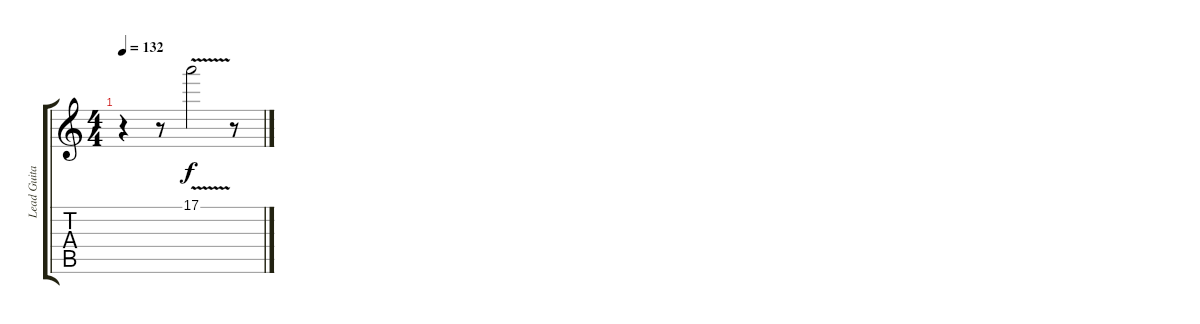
\track ("Lead Guitar(s)" "Lead Guita") {instrument overdrivenguitar}
\staff {score tabs}
\tuning (E4 B3 G3 D3 A2 E2) {hide}
\ts (4 4)
\tempo 132
\clef g2
\ks c
r.4{dy f} r.8 17.1{v}.2 r.8
